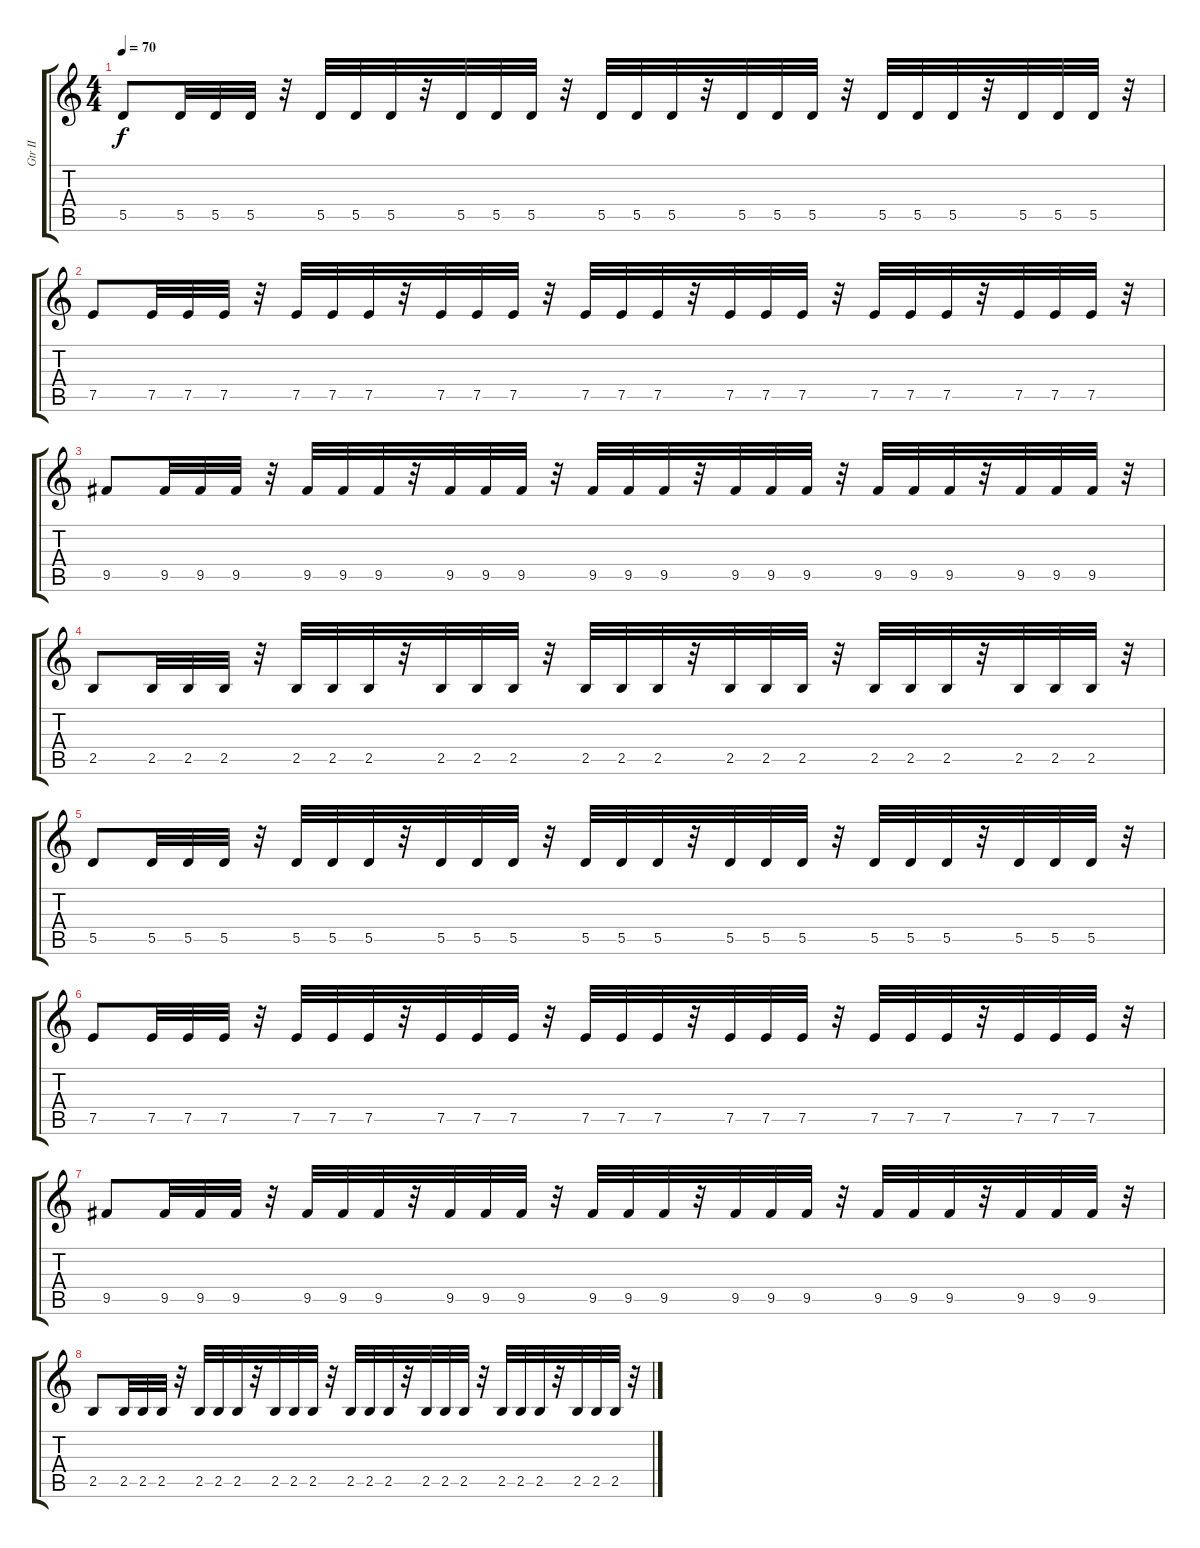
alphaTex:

\track ("Gtr II" "Gtr II") {instrument electricguitarmuted}
\staff {score tabs}
\tuning (E4 B3 G3 D3 A2 D2) {hide}
\ts (4 4)
\tempo 70
\clef g2
\ks c
5.5.8{dy f} 5.5.32 5.5.32 5.5.32 r.32 5.5.32 5.5.32 5.5.32 r.32 5.5.32 5.5.32 5.5.32 r.32 5.5.32 5.5.32 5.5.32 r.32 5.5.32 5.5.32 5.5.32 r.32 5.5.32 5.5.32 5.5.32 r.32 5.5.32 5.5.32 5.5.32 r.32 |
7.5.8 7.5.32 7.5.32 7.5.32 r.32 7.5.32 7.5.32 7.5.32 r.32 7.5.32 7.5.32 7.5.32 r.32 7.5.32 7.5.32 7.5.32 r.32 7.5.32 7.5.32 7.5.32 r.32 7.5.32 7.5.32 7.5.32 r.32 7.5.32 7.5.32 7.5.32 r.32 |
9.5.8 9.5.32 9.5.32 9.5.32 r.32 9.5.32 9.5.32 9.5.32 r.32 9.5.32 9.5.32 9.5.32 r.32 9.5.32 9.5.32 9.5.32 r.32 9.5.32 9.5.32 9.5.32 r.32 9.5.32 9.5.32 9.5.32 r.32 9.5.32 9.5.32 9.5.32 r.32 |
2.5.8{volume 16 instrument electricguitarmuted} 2.5.32 2.5.32 2.5.32 r.32 2.5.32 2.5.32 2.5.32 r.32 2.5.32 2.5.32 2.5.32 r.32 2.5.32 2.5.32 2.5.32 r.32 2.5.32 2.5.32 2.5.32 r.32 2.5.32 2.5.32 2.5.32 r.32 2.5.32 2.5.32 2.5.32 r.32 |
5.5.8 5.5.32 5.5.32 5.5.32 r.32 5.5.32 5.5.32 5.5.32 r.32 5.5.32 5.5.32 5.5.32 r.32 5.5.32 5.5.32 5.5.32 r.32 5.5.32 5.5.32 5.5.32 r.32 5.5.32 5.5.32 5.5.32 r.32 5.5.32 5.5.32 5.5.32 r.32 |
7.5.8 7.5.32 7.5.32 7.5.32 r.32 7.5.32 7.5.32 7.5.32 r.32 7.5.32 7.5.32 7.5.32 r.32 7.5.32 7.5.32 7.5.32 r.32 7.5.32 7.5.32 7.5.32 r.32 7.5.32 7.5.32 7.5.32 r.32 7.5.32 7.5.32 7.5.32 r.32 |
9.5.8 9.5.32 9.5.32 9.5.32 r.32 9.5.32 9.5.32 9.5.32 r.32 9.5.32 9.5.32 9.5.32 r.32 9.5.32 9.5.32 9.5.32 r.32 9.5.32 9.5.32 9.5.32 r.32 9.5.32 9.5.32 9.5.32 r.32 9.5.32 9.5.32 9.5.32 r.32 |
2.5.8 2.5.32 2.5.32 2.5.32 r.32 2.5.32 2.5.32 2.5.32 r.32 2.5.32 2.5.32 2.5.32 r.32 2.5.32 2.5.32 2.5.32 r.32 2.5.32 2.5.32 2.5.32 r.32 2.5.32 2.5.32 2.5.32 r.32 2.5.32 2.5.32 2.5.32 r.32
